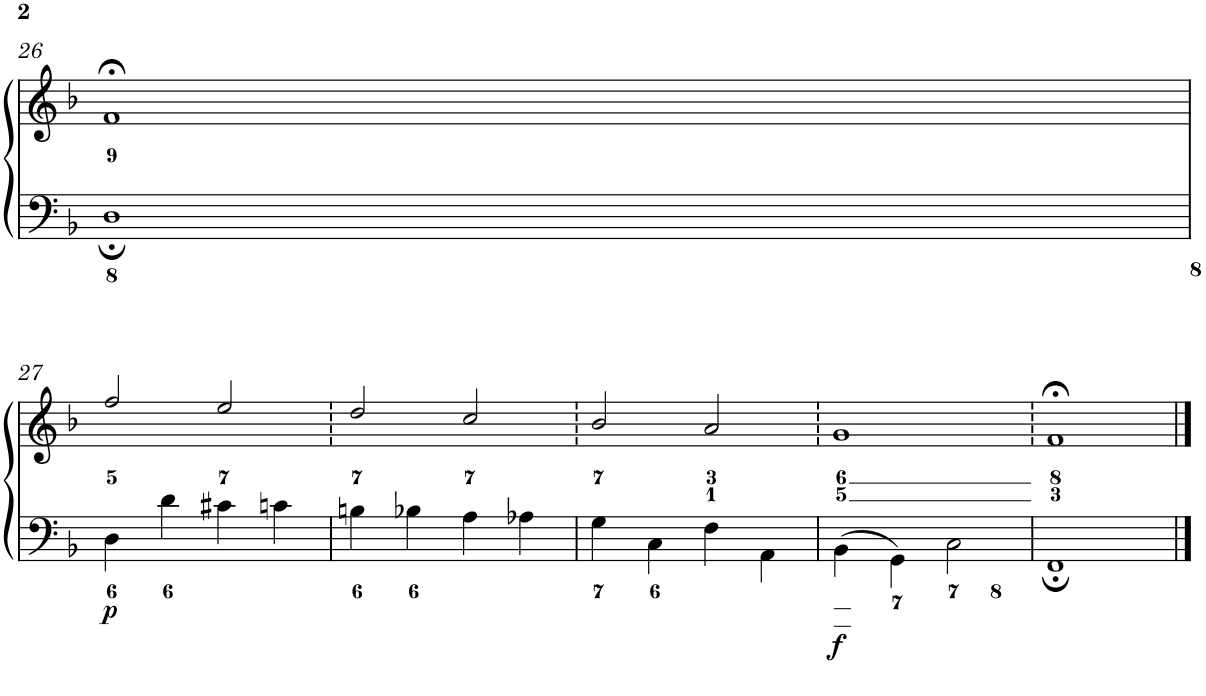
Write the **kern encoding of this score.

**kern	**kern	**dynam
*part1	*part1	*part1
*staff2	*staff1	*staff1/2
*I"Piano	*	*
*I'Pno.	*	*
!!LO:PB:g=z
*clefF4	*clefG2	*
*k[b-]	*k[b-]	*
*F:	*F:	*
*M4/4	*M4/4	*
*met(c)	*met(c)	*
=26	=26	=26
1D;	1f;<	.
!!LO:LB:g=z
=27	=27	=27
!	!	!LO:DY:b=2
4D\	2ff/	p
4d\	.	.
4c#X\	2ee/	.
4cn\	.	.
=28	=28	=28
4Bn\	2dd/	.
4B-X\	.	.
4A\	2cc/	.
4A-X\	.	.
=29	=29	=29
4G\	2b-/	.
4C\	.	.
4F\	2a/	.
4AA\	.	.
=30	=30	=30
!	!	!LO:DY:b=2
4BB-\	1g	f
4GG\	.	.
2C\	.	.
=31	=31	=31
1FF;	1f;<	.
==	==	==
*-	*-	*-
